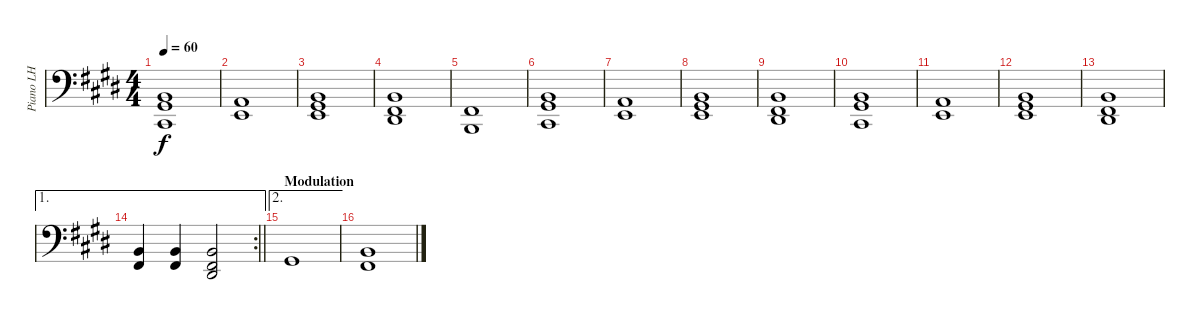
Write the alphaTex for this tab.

\track ("Piano LH" "Piano LH") {instrument brightacousticpiano}
\staff {score}
\tuning (G2 D2 A1 E1 B0) {hide}
\ts (4 4)
\tempo 60
\clef f4
\ks e
(4.1 6.2 4.3).1{dy f} |
(2.1 2.2).1 |
(4.1 6.2 7.3).1 |
(4.1 4.2 6.3).1 |
(4.2 2.3).1 |
(1.1 9.2 4.3).1 |
(2.1 2.2).1 |
(4.1 6.2 7.3).1 |
(4.1 4.2 6.3).1 |
(4.1 6.2 4.3).1 |
(2.1 2.2).1 |
(4.1 6.2 7.3).1 |
(4.1 4.2 6.3).1 |
\ae 1
\rc 2
\barLineRight lightlight
(4.1 4.2).4 (4.1 4.2).4 (4.1 4.2 6.3).2 |
\ae 2
\section ("" "Modulation")
1.1.1 |
(4.1 4.2).1
